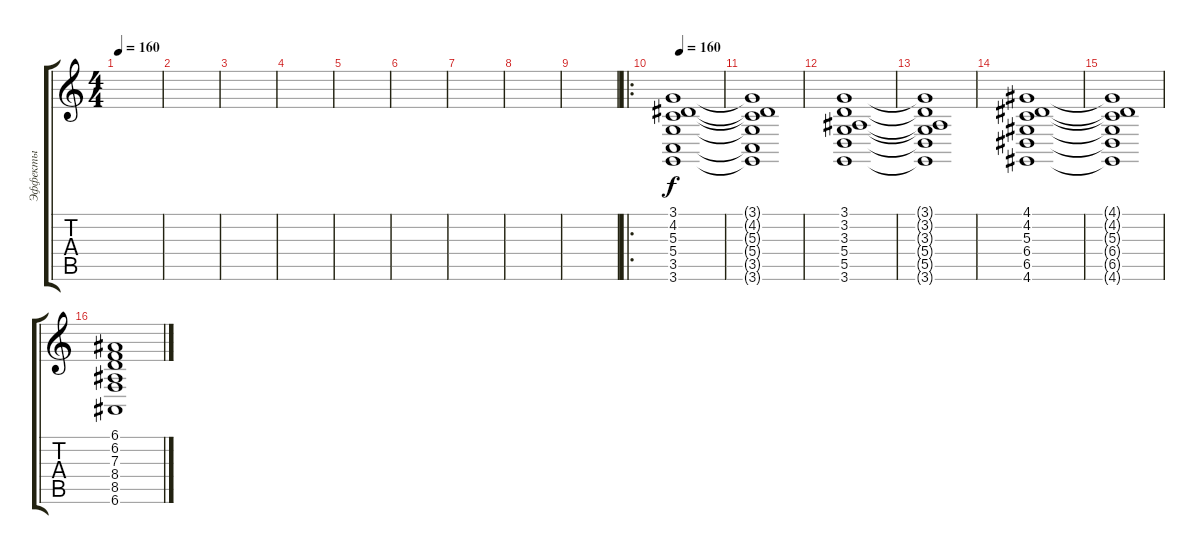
\track ("Эффекты" "Эффекты") {instrument synthstrings2}
\staff {score tabs}
\tuning (E4 B3 G3 D3 A2 E2) {hide}
\ts (4 4)
\tempo 160
\clef g2
\ks c
|
|
|
|
|
|
|
|
|
\ro
\tempo 190
\tempo 160
(3.1 4.2 5.3 5.4 3.5 3.6).1 |
(3.1{t} 4.2{t} 5.3{t} 5.4{t} 3.5{t} 3.6{t}).1 |
(3.1 3.2 3.3 5.4 5.5 3.6).1 |
(3.1{t} 3.2{t} 3.3{t} 5.4{t} 5.5{t} 3.6{t}).1 |
(4.1 4.2 5.3 6.4 6.5 4.6).1 |
(4.1{t} 4.2{t} 5.3{t} 6.4{t} 6.5{t} 4.6{t}).1 |
(6.1 6.2 7.3 8.4 8.5 6.6).1
